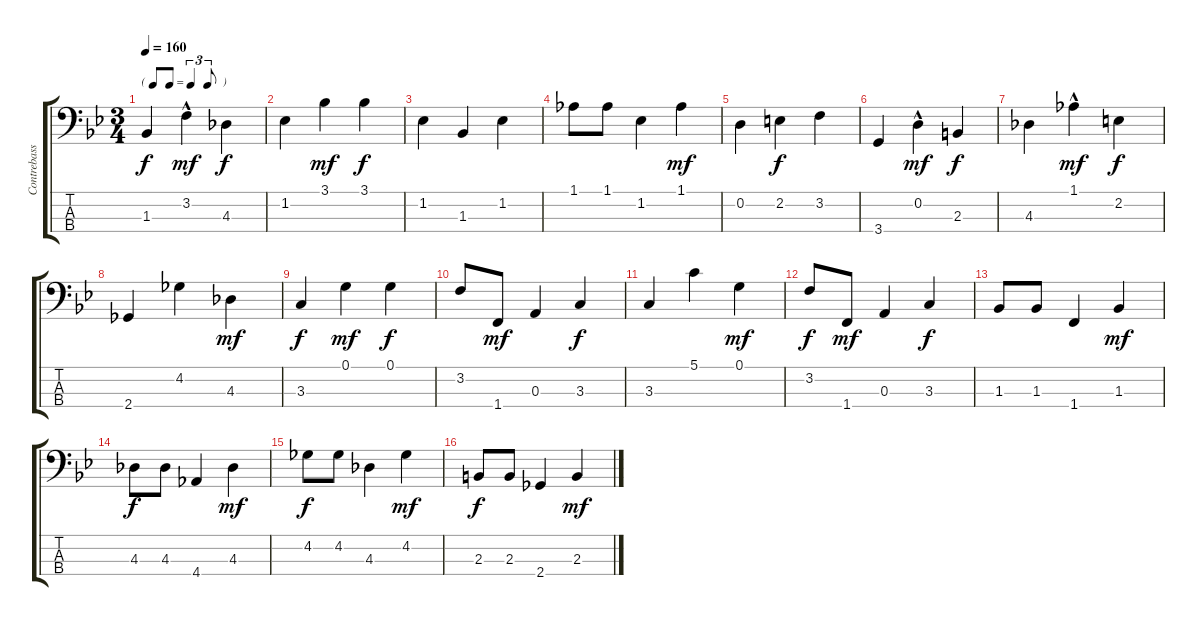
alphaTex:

\track ("Contrebasse" "Contrebass") {instrument acousticbass}
\staff {score tabs}
\tuning (G2 D2 A1 E1) {hide}
\ts (3 4)
\tf triplet8th
\tempo 160
\clef f4
\ks bb
1.3.4{dy f} 3.2{hac}.4{dy mf} 4.3.4{dy f} |
1.2.4 3.1.4{dy mf} 3.1.4{dy f} |
1.2.4 1.3.4 1.2.4 |
1.1.8 1.1.8 1.2.4 1.1.4{dy mf} |
0.2.4 2.2.4{dy f} 3.2.4 |
3.4.4 0.2{hac}.4{dy mf} 2.3.4{dy f} |
4.3.4 1.1{hac}.4{dy mf} 2.2.4{dy f} |
2.4.4 4.2.4 4.3.4{dy mf} |
3.3.4{dy f} 0.1.4{dy mf} 0.1.4{dy f} |
3.2.8 1.4.8{dy mf} 0.3.4 3.3.4{dy f} |
3.3.4 5.1.4 0.1.4{dy mf} |
3.2.8{dy f} 1.4.8{dy mf} 0.3.4 3.3.4{dy f} |
1.3.8 1.3.8 1.4.4 1.3.4{dy mf} |
4.3.8{dy f} 4.3.8 4.4.4 4.3.4{dy mf} |
4.2.8{dy f} 4.2.8 4.3.4 4.2.4{dy mf} |
2.3.8{dy f} 2.3.8 2.4.4 2.3.4{dy mf}
